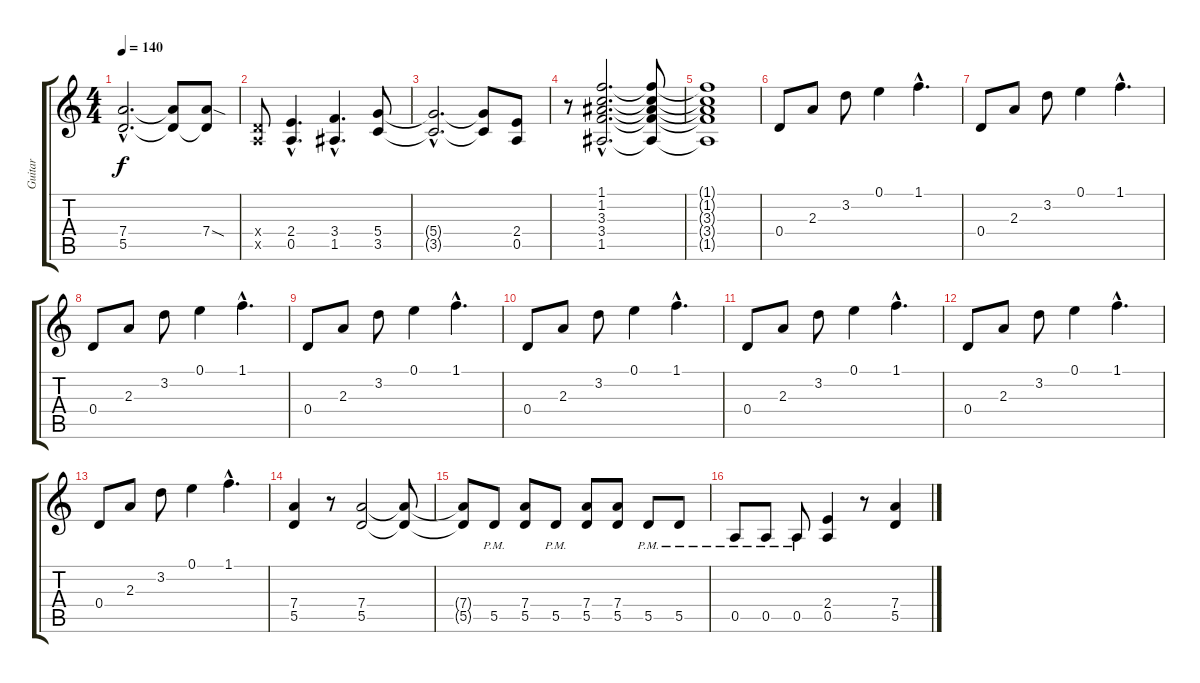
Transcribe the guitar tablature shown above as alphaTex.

\track ("Guitar" "Guitar") {instrument distortionguitar}
\staff {score tabs}
\tuning (E4 B3 G3 D3 A2 E2) {hide}
\ts (4 4)
\tempo 140
\clef g2
\ks c
(7.4{hac} 5.5{hac}).2{d dy f} (7.4{t} 5.5{t}).8 (7.4{sod} 5.5{t}).8 |
(0.4{x} 0.5{x}).8 (2.4{hac} 0.5{hac}).4{d} (3.4{hac} 1.5{hac}).4{d} (5.4 3.5).8 |
(5.4{hac t} 3.5{hac t}).2{d} (5.4{t} 3.5{t}).8 (2.4 0.5).8 |
r.8 (1.1{hac} 1.2{hac} 3.3{hac} 3.4{hac} 1.5{hac}).2{d} (1.1{t} 1.2{t} 3.3{t} 3.4{t} 1.5{t}).8 |
(1.1{t} 1.2{t} 3.3{t} 3.4{t} 1.5{t}).1 |
0.4.8 2.3.8 3.2.8 0.1.4 1.1{hac}.4{d} |
0.4.8 2.3.8 3.2.8 0.1.4 1.1{hac}.4{d} |
0.4.8 2.3.8 3.2.8 0.1.4 1.1{hac}.4{d} |
0.4.8 2.3.8 3.2.8 0.1.4 1.1{hac}.4{d} |
0.4.8 2.3.8 3.2.8 0.1.4 1.1{hac}.4{d} |
0.4.8 2.3.8 3.2.8 0.1.4 1.1{hac}.4{d} |
0.4.8 2.3.8 3.2.8 0.1.4 1.1{hac}.4{d} |
0.4.8 2.3.8 3.2.8 0.1.4 1.1{hac}.4{d} |
(7.4 5.5).4 r.8 (7.4 5.5).2 (7.4{t} 5.5{t}).8 |
(7.4{t} 5.5{t}).8 5.5{pm}.8 (7.4 5.5).8 5.5{pm}.8 (7.4 5.5).8 (7.4 5.5).8 5.5{pm}.8 5.5{pm}.8 |
0.5{pm}.8 0.5{pm}.8 0.5{pm}.8 (2.4 0.5).4 r.8 (7.4 5.5).4
